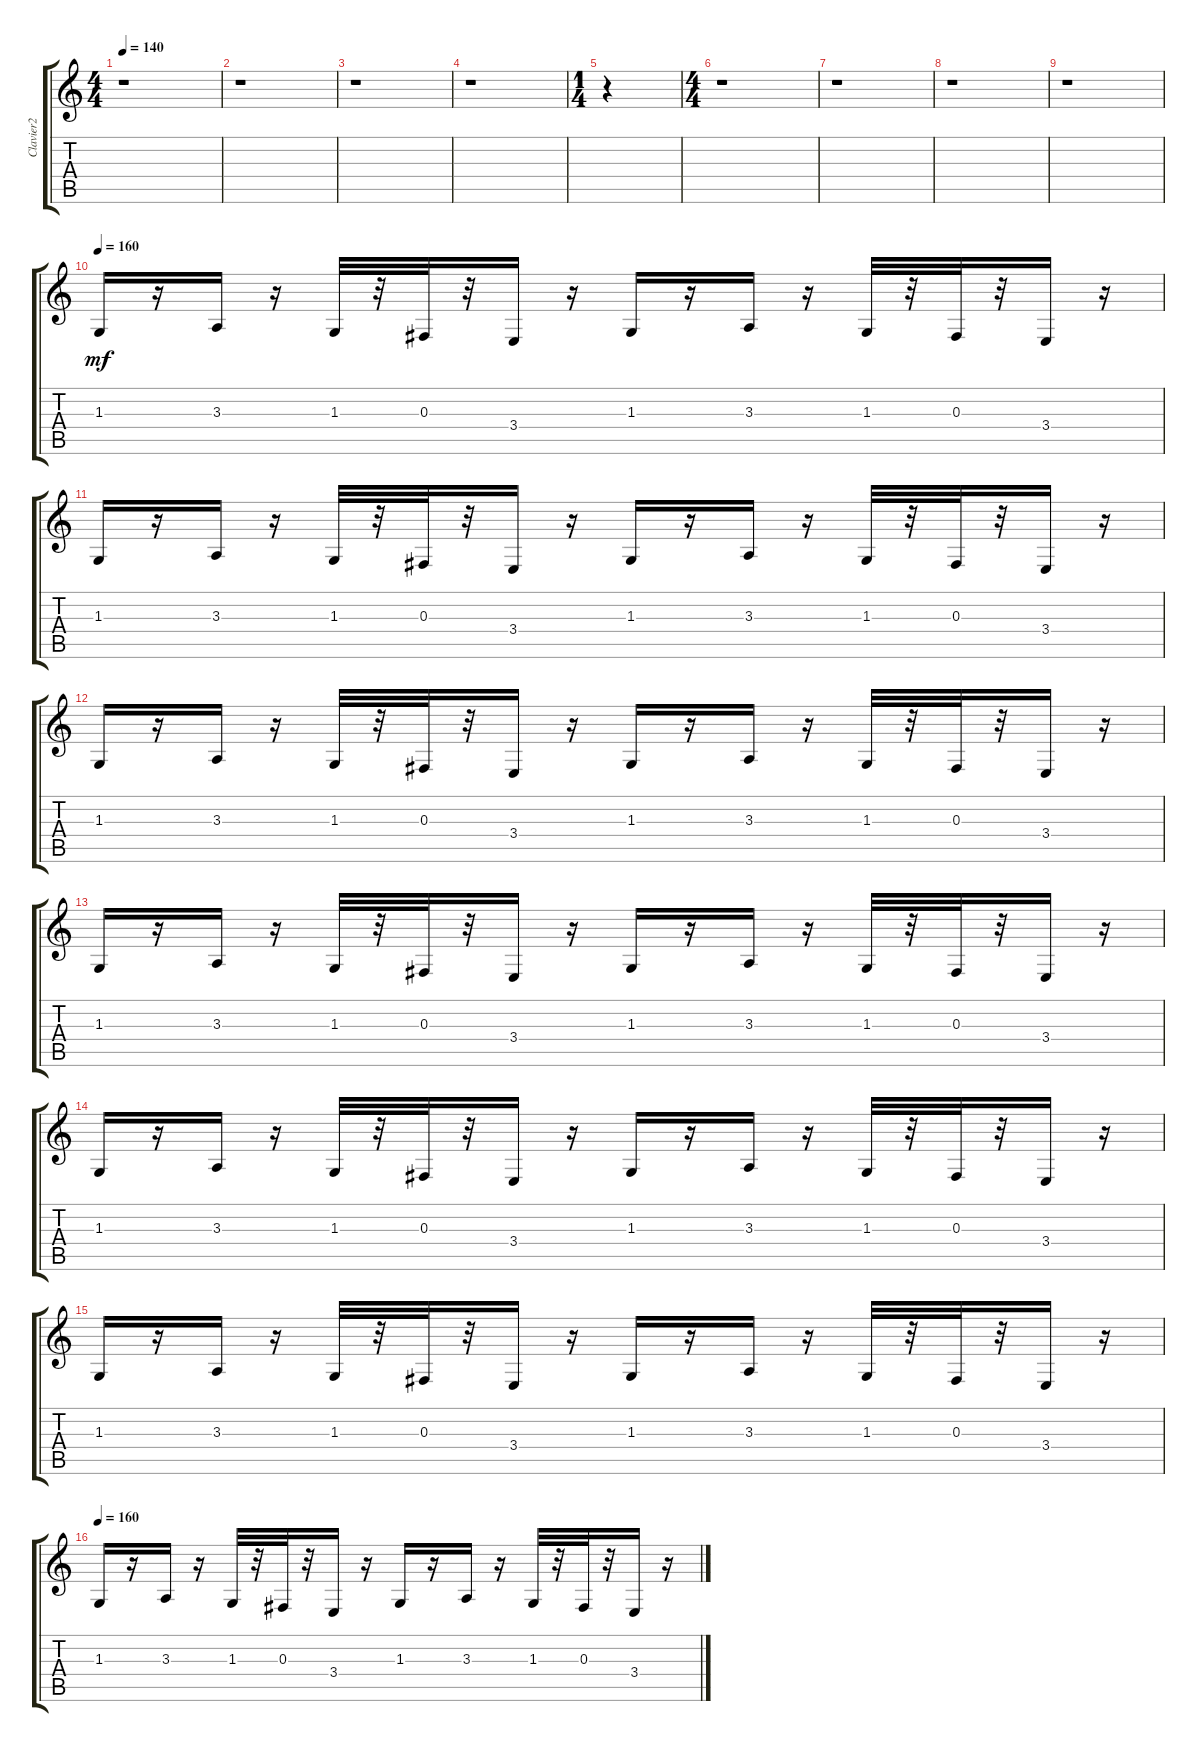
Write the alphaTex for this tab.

\track ("Clavier2" "Clavier2") {instrument stringensemble1}
\staff {score tabs}
\tuning (Eb4 Bb3 Gb3 Db3 Ab2 Eb2) {hide}
\ts (4 4)
\tempo 140
\clef g2
\ks c
r.1{dy mf instrument stringensemble1} |
r.1 |
r.1 |
r.1 |
\ts (1 4)
r.4 |
\ts (4 4)
r.1 |
r.1 |
r.1 |
r.1 |
\tempo 160
1.3.16 r.16 3.3.16 r.16 1.3.32 r.32 0.3.32 r.32 3.4.16 r.16 1.3.16 r.16 3.3.16 r.16 1.3.32 r.32 0.3.32 r.32 3.4.16 r.16 |
1.3.16 r.16 3.3.16 r.16 1.3.32 r.32 0.3.32 r.32 3.4.16 r.16 1.3.16 r.16 3.3.16 r.16 1.3.32 r.32 0.3.32 r.32 3.4.16 r.16 |
1.3.16 r.16 3.3.16 r.16 1.3.32 r.32 0.3.32 r.32 3.4.16 r.16 1.3.16 r.16 3.3.16 r.16 1.3.32 r.32 0.3.32 r.32 3.4.16 r.16 |
1.3.16 r.16 3.3.16 r.16 1.3.32 r.32 0.3.32 r.32 3.4.16 r.16 1.3.16 r.16 3.3.16 r.16 1.3.32 r.32 0.3.32 r.32 3.4.16 r.16 |
1.3.16 r.16 3.3.16 r.16 1.3.32 r.32 0.3.32 r.32 3.4.16 r.16 1.3.16 r.16 3.3.16 r.16 1.3.32 r.32 0.3.32 r.32 3.4.16 r.16 |
1.3.16 r.16 3.3.16 r.16 1.3.32 r.32 0.3.32 r.32 3.4.16 r.16 1.3.16 r.16 3.3.16 r.16 1.3.32 r.32 0.3.32 r.32 3.4.16 r.16 |
\tempo 160
1.3.16 r.16 3.3.16 r.16 1.3.32 r.32 0.3.32 r.32 3.4.16 r.16 1.3.16 r.16 3.3.16 r.16 1.3.32 r.32 0.3.32 r.32 3.4.16 r.16
